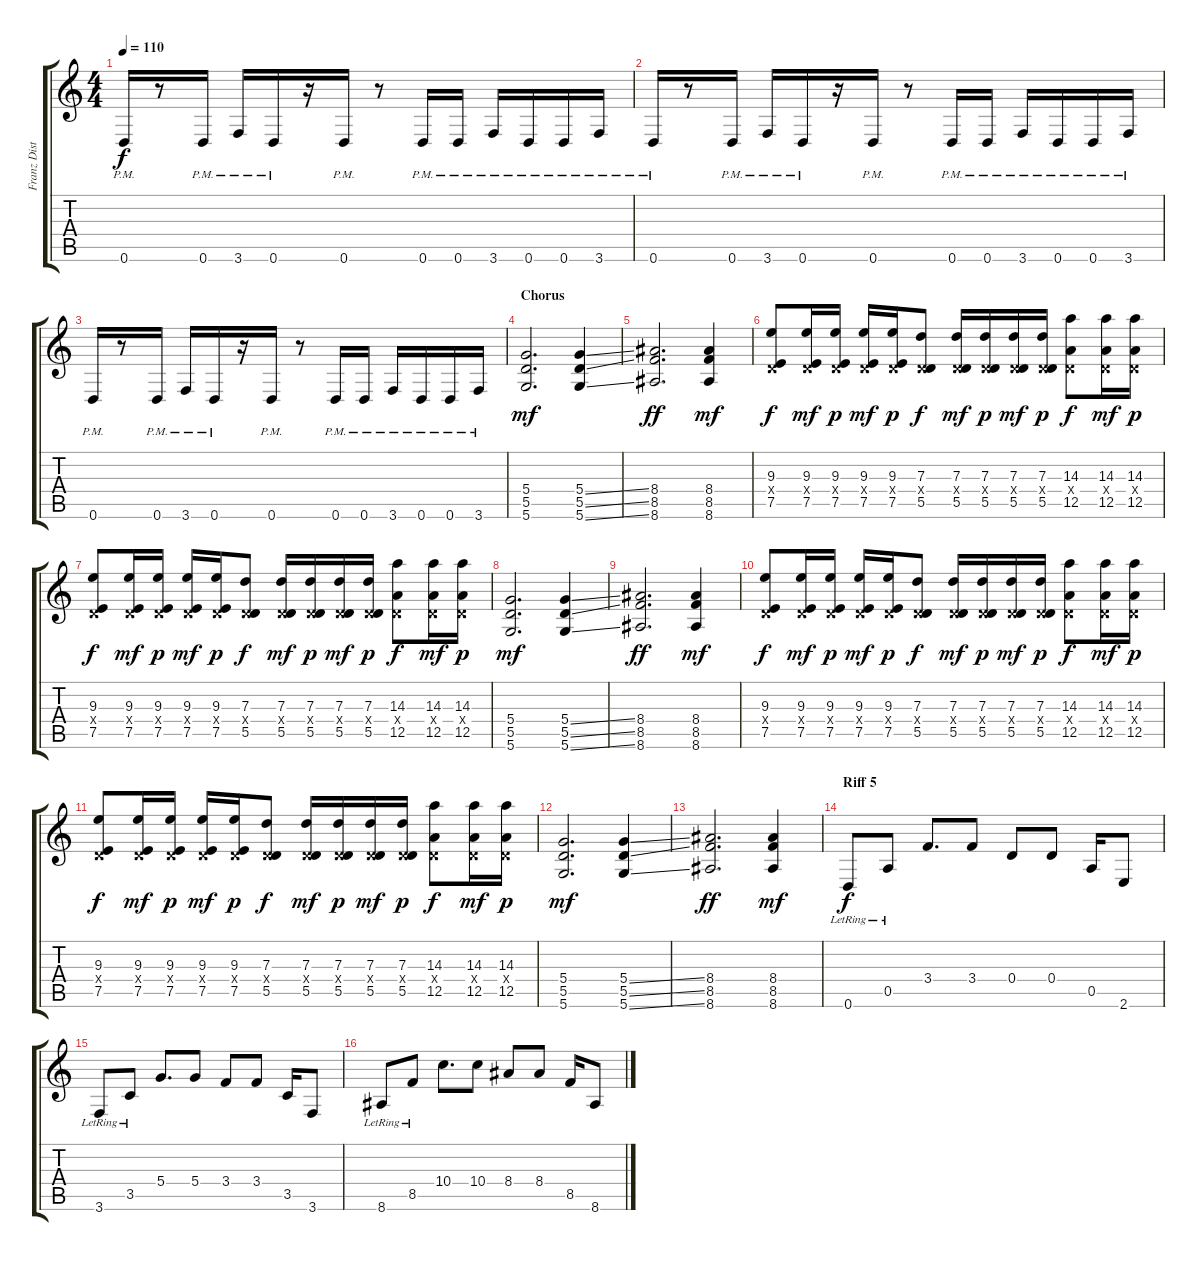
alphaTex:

\track ("Franz Distortion" "Franz Dist") {instrument distortionguitar}
\staff {score tabs}
\tuning (E4 B3 G3 D3 A2 D2) {hide}
\ts (4 4)
\tempo 110
\clef g2
\ks c
0.6{pm}.16{dy f} r.8 0.6{pm}.16 3.6{pm}.16 0.6{pm}.16 r.16 0.6{pm}.16 r.8 0.6{pm}.16 0.6{pm}.16 3.6{pm}.16 0.6{pm}.16 0.6{pm}.16 3.6{pm}.16 |
0.6{pm}.16 r.8 0.6{pm}.16 3.6{pm}.16 0.6{pm}.16 r.16 0.6{pm}.16 r.8 0.6{pm}.16 0.6{pm}.16 3.6{pm}.16 0.6{pm}.16 0.6{pm}.16 3.6{pm}.16 |
0.6{pm}.16 r.8 0.6{pm}.16 3.6{pm}.16 0.6{pm}.16 r.16 0.6{pm}.16 r.8 0.6{pm}.16 0.6{pm}.16 3.6{pm}.16 0.6{pm}.16 0.6{pm}.16 3.6{pm}.16 |
\section ("" "Chorus")
(5.4 5.5 5.6).2{d dy mf} (5.4{ss} 5.5{ss} 5.6{ss}).4 |
(8.4 8.5 8.6).2{d dy ff} (8.4 8.5 8.6).4{dy mf} |
(9.3 0.4{x} 7.5).8{dy f} (9.3 0.4{x} 7.5).16{dy mf} (9.3 0.4{x} 7.5).16{dy p} (9.3 0.4{x} 7.5).16{dy mf} (9.3 0.4{x} 7.5).16{dy p} (7.3 0.4{x} 5.5).8{dy f} (7.3 0.4{x} 5.5).16{dy mf} (7.3 0.4{x} 5.5).16{dy p} (7.3 0.4{x} 5.5).16{dy mf} (7.3 0.4{x} 5.5).16{dy p} (14.3 0.4{x} 12.5).8{dy f} (14.3 0.4{x} 12.5).16{dy mf} (14.3 0.4{x} 12.5).16{dy p} |
(9.3 0.4{x} 7.5).8{dy f} (9.3 0.4{x} 7.5).16{dy mf} (9.3 0.4{x} 7.5).16{dy p} (9.3 0.4{x} 7.5).16{dy mf} (9.3 0.4{x} 7.5).16{dy p} (7.3 0.4{x} 5.5).8{dy f} (7.3 0.4{x} 5.5).16{dy mf} (7.3 0.4{x} 5.5).16{dy p} (7.3 0.4{x} 5.5).16{dy mf} (7.3 0.4{x} 5.5).16{dy p} (14.3 0.4{x} 12.5).8{dy f} (14.3 0.4{x} 12.5).16{dy mf} (14.3 0.4{x} 12.5).16{dy p} |
(5.4 5.5 5.6).2{d dy mf} (5.4{ss} 5.5{ss} 5.6{ss}).4 |
(8.4 8.5 8.6).2{d dy ff} (8.4 8.5 8.6).4{dy mf} |
(9.3 0.4{x} 7.5).8{dy f} (9.3 0.4{x} 7.5).16{dy mf} (9.3 0.4{x} 7.5).16{dy p} (9.3 0.4{x} 7.5).16{dy mf} (9.3 0.4{x} 7.5).16{dy p} (7.3 0.4{x} 5.5).8{dy f} (7.3 0.4{x} 5.5).16{dy mf} (7.3 0.4{x} 5.5).16{dy p} (7.3 0.4{x} 5.5).16{dy mf} (7.3 0.4{x} 5.5).16{dy p} (14.3 0.4{x} 12.5).8{dy f} (14.3 0.4{x} 12.5).16{dy mf} (14.3 0.4{x} 12.5).16{dy p} |
(9.3 0.4{x} 7.5).8{dy f} (9.3 0.4{x} 7.5).16{dy mf} (9.3 0.4{x} 7.5).16{dy p} (9.3 0.4{x} 7.5).16{dy mf} (9.3 0.4{x} 7.5).16{dy p} (7.3 0.4{x} 5.5).8{dy f} (7.3 0.4{x} 5.5).16{dy mf} (7.3 0.4{x} 5.5).16{dy p} (7.3 0.4{x} 5.5).16{dy mf} (7.3 0.4{x} 5.5).16{dy p} (14.3 0.4{x} 12.5).8{dy f} (14.3 0.4{x} 12.5).16{dy mf} (14.3 0.4{x} 12.5).16{dy p} |
(5.4 5.5 5.6).2{d dy mf} (5.4{ss} 5.5{ss} 5.6{ss}).4 |
(8.4 8.5 8.6).2{d dy ff} (8.4 8.5 8.6).4{dy mf} |
\section ("" "Riff 5")
0.6{lr}.8{dy f} 0.5{lr}.8 3.4.8{d} 3.4.8 0.4.8 0.4.8 0.5.16 2.6.8 |
3.6{lr}.8 3.5{lr}.8 5.4.8{d} 5.4.8 3.4.8 3.4.8 3.5.16 3.6.8 |
8.6{lr}.8 8.5{lr}.8 10.4.8{d} 10.4.8 8.4.8 8.4.8 8.5.16 8.6.8
